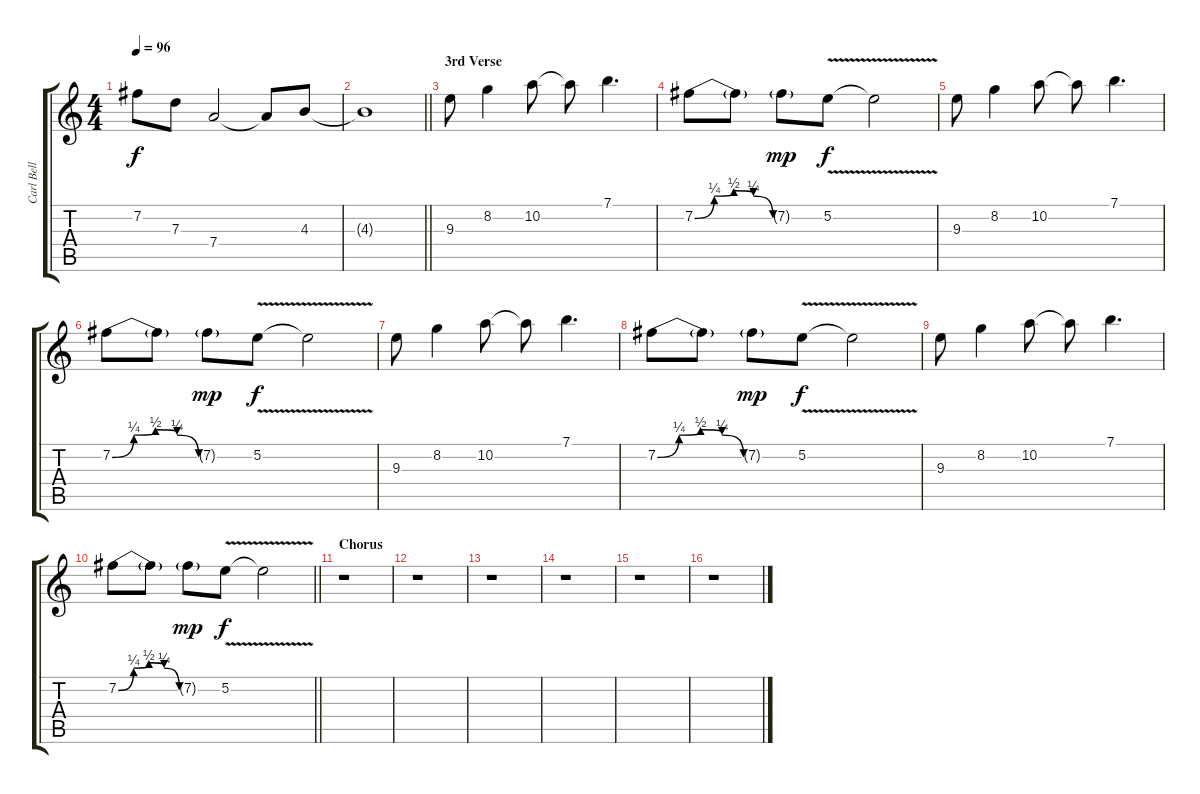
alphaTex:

\track ("Carl Bell (Lead Guitar)" "Carl Bell ") {instrument overdrivenguitar}
\staff {score tabs}
\tuning (E4 B3 G3 D3 A2 E2) {hide}
\ts (4 4)
\tempo 96
\clef g2
\ks c
7.2.8{dy f} 7.3.8 7.4.2 7.4{t}.8 4.3.8 |
\barLineRight lightlight
4.3{t}.1 |
\section ("" "3rd Verse")
9.3.8 8.2.4 10.2.8 10.2{t}.8 7.1.4{d} |
7.2{be (custom 0 0 15 1 30 2 45 1 60 0)}.8 7.2{t}.8 7.2{g}.8{dy mp} 5.2{v}.8{dy f} 5.2{t}.2 |
9.3.8 8.2.4 10.2.8 10.2{t}.8 7.1.4{d} |
7.2{be (custom 0 0 15 1 30 2 45 1 60 0)}.8 7.2{t}.8 7.2{g}.8{dy mp} 5.2{v}.8{dy f} 5.2{t}.2 |
9.3.8 8.2.4 10.2.8 10.2{t}.8 7.1.4{d} |
7.2{be (custom 0 0 15 1 30 2 45 1 60 0)}.8 7.2{t}.8 7.2{g}.8{dy mp} 5.2{v}.8{dy f} 5.2{t}.2 |
9.3.8 8.2.4 10.2.8 10.2{t}.8 7.1.4{d} |
\barLineRight lightlight
7.2{be (custom 0 0 15 1 30 2 45 1 60 0)}.8 7.2{t}.8 7.2{g}.8{dy mp} 5.2{v}.8{dy f} 5.2{t}.2 |
\section ("" "Chorus")
r.1 |
r.1 |
r.1 |
r.1 |
r.1 |
r.1
